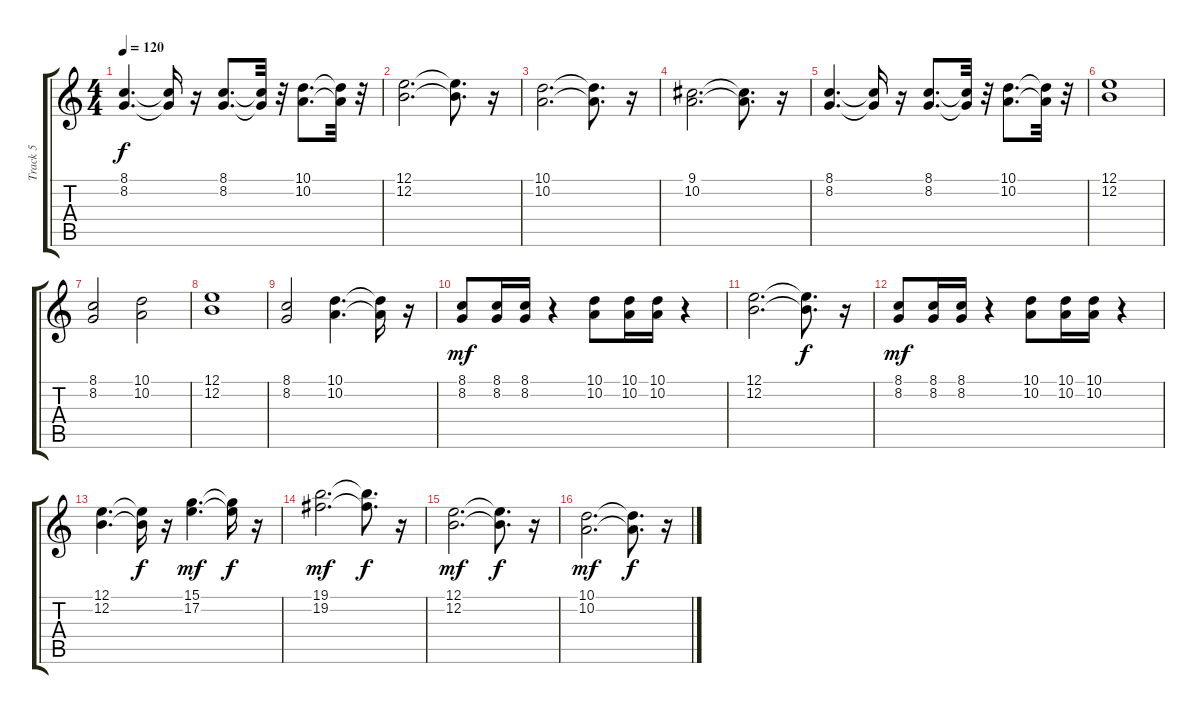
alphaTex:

\track ("Track 5" "Track 5") {instrument rockorgan}
\staff {score tabs}
\tuning (E4 B3 G3 D3 A2 E2) {hide}
\ts (4 4)
\tempo 120
\clef g2
\ks c
(8.1 8.2).4{d dy f} (8.1{t} 8.2{t}).16 r.16 (8.1 8.2).8{d} (8.1{t} 8.2{t}).32 r.32 (10.1 10.2).8{d} (10.1{t} 10.2{t}).32 r.32 |
(12.1 12.2).2{d} (12.1{t} 12.2{t}).8{d} r.16 |
(10.1 10.2).2{d} (10.1{t} 10.2{t}).8{d} r.16 |
(9.1 10.2).2{d} (9.1{t} 10.2{t}).8{d} r.16 |
(8.1 8.2).4{d} (8.1{t} 8.2{t}).16 r.16 (8.1 8.2).8{d} (8.1{t} 8.2{t}).32 r.32 (10.1 10.2).8{d} (10.1{t} 10.2{t}).32 r.32 |
(12.1 12.2).1{volume 10 instrument viola} |
(8.1 8.2).2 (10.1 10.2).2 |
(12.1 12.2).1 |
(8.1 8.2).2 (10.1 10.2).4{d} (10.1{t} 10.2{t}).16 r.16 |
(8.1 8.2).8{dy mf volume 14 instrument rockorgan} (8.1 8.2).16 (8.1 8.2).16 r.4 (10.1 10.2).8 (10.1 10.2).16 (10.1 10.2).16 r.4 |
(12.1 12.2).2{d} (12.1{t} 12.2{t}).8{d dy f} r.16 |
(8.1 8.2).8{dy mf} (8.1 8.2).16 (8.1 8.2).16 r.4 (10.1 10.2).8 (10.1 10.2).16 (10.1 10.2).16 r.4 |
(12.1 12.2).4{d} (12.1{t} 12.2{t}).16{dy f} r.16 (15.1 17.2).4{d dy mf} (15.1{t} 17.2{t}).16{dy f} r.16 |
(19.1 19.2).2{d dy mf} (19.1{t} 19.2{t}).8{d dy f} r.16 |
(12.1 12.2).2{d dy mf instrument stringensemble2} (12.1{t} 12.2{t}).8{d dy f} r.16 |
(10.1 10.2).2{d dy mf} (10.1{t} 10.2{t}).8{d dy f} r.16
